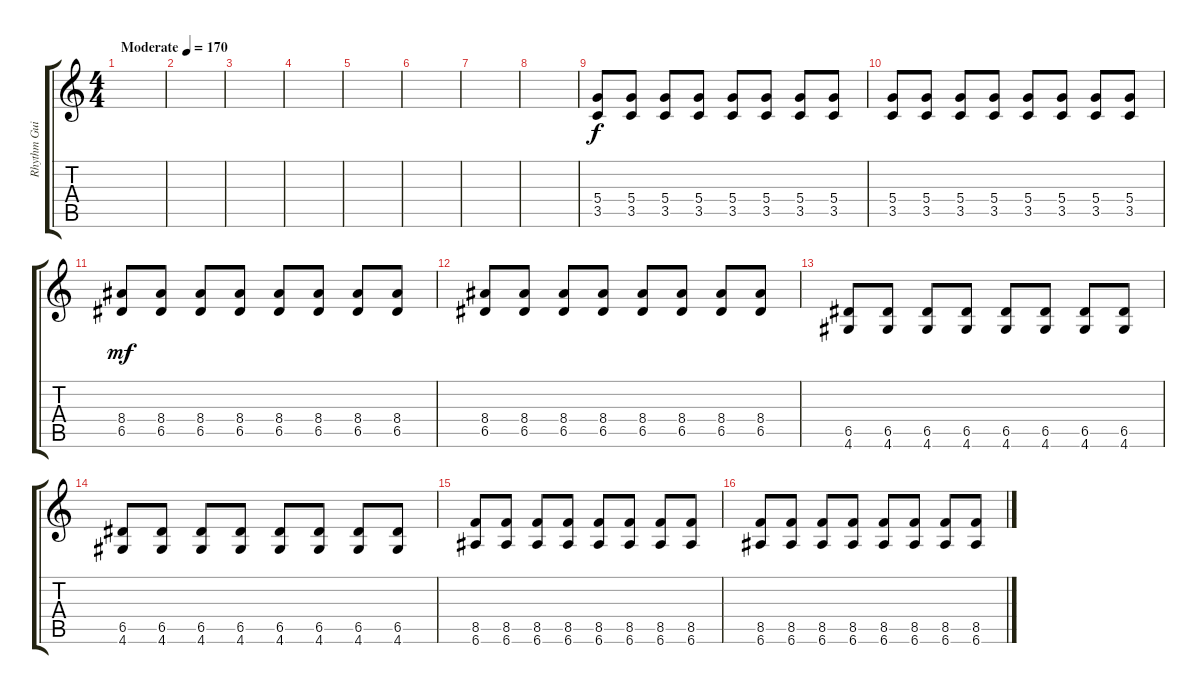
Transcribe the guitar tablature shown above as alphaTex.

\track ("Rhythm Guitar" "Rhythm Gui") {instrument distortionguitar}
\staff {score tabs}
\tuning (E4 B3 G3 D3 A2 E2) {hide}
\ts (4 4)
\tempo (170 "Moderate")
\clef g2
\ks c
|
|
|
|
|
|
|
|
(5.4 3.5).8 (5.4 3.5).8 (5.4 3.5).8 (5.4 3.5).8 (5.4 3.5).8 (5.4 3.5).8 (5.4 3.5).8 (5.4 3.5).8 |
(5.4 3.5).8 (5.4 3.5).8 (5.4 3.5).8 (5.4 3.5).8 (5.4 3.5).8 (5.4 3.5).8 (5.4 3.5).8 (5.4 3.5).8 |
(8.4 6.5).8{dy mf} (8.4 6.5).8 (8.4 6.5).8 (8.4 6.5).8 (8.4 6.5).8 (8.4 6.5).8 (8.4 6.5).8 (8.4 6.5).8 |
(8.4 6.5).8 (8.4 6.5).8 (8.4 6.5).8 (8.4 6.5).8 (8.4 6.5).8 (8.4 6.5).8 (8.4 6.5).8 (8.4 6.5).8 |
(6.5 4.6).8 (6.5 4.6).8 (6.5 4.6).8 (6.5 4.6).8 (6.5 4.6).8 (6.5 4.6).8 (6.5 4.6).8 (6.5 4.6).8 |
(6.5 4.6).8 (6.5 4.6).8 (6.5 4.6).8 (6.5 4.6).8 (6.5 4.6).8 (6.5 4.6).8 (6.5 4.6).8 (6.5 4.6).8 |
(8.5 6.6).8 (8.5 6.6).8 (8.5 6.6).8 (8.5 6.6).8 (8.5 6.6).8 (8.5 6.6).8 (8.5 6.6).8 (8.5 6.6).8 |
(8.5 6.6).8 (8.5 6.6).8 (8.5 6.6).8 (8.5 6.6).8 (8.5 6.6).8 (8.5 6.6).8 (8.5 6.6).8 (8.5 6.6).8
